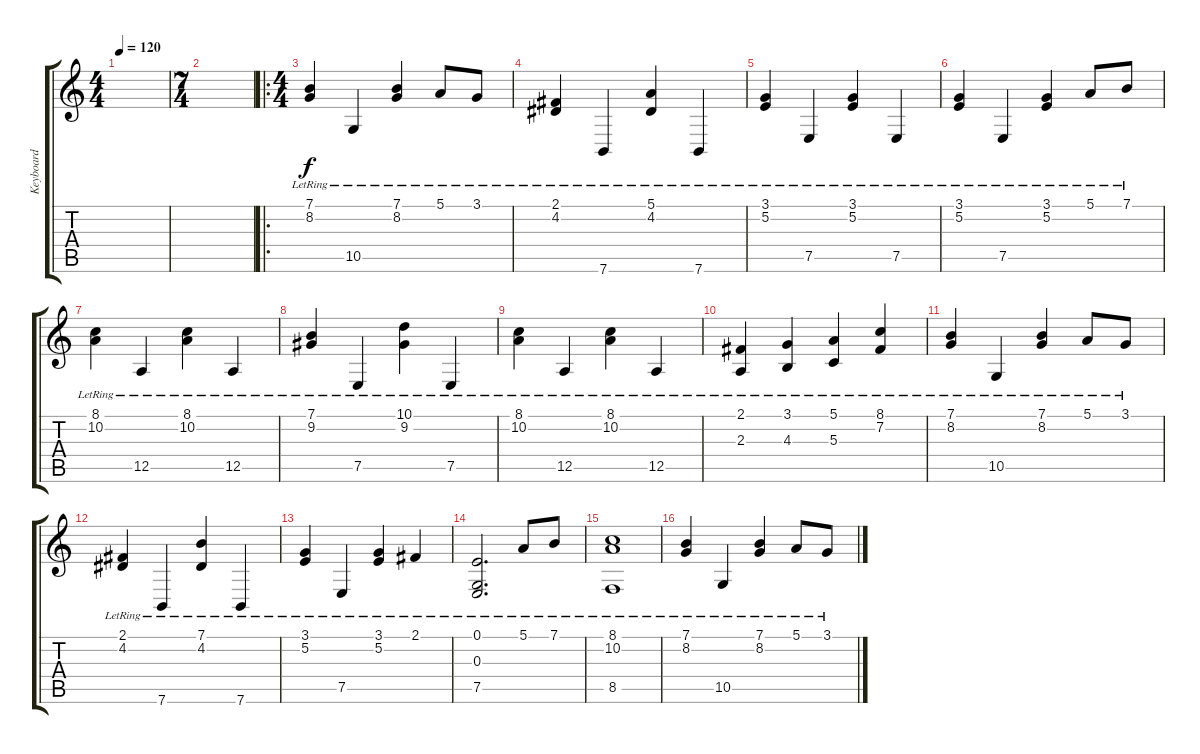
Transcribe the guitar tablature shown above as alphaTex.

\track ("Keyboard" "Keyboard") {instrument harpsichord}
\staff {score tabs}
\tuning (E4 B3 G3 D3 A2 E2) {hide}
\ts (4 4)
\tempo 120
\clef g2
\ks c
|
\ts (7 4)
|
\ro
\ts (4 4)
(7.1{lr} 8.2{lr}).4{instrument acousticgrandpiano} 10.5{lr}.4 (7.1{lr} 8.2{lr}).4 5.1{lr}.8 3.1{lr}.8 |
(2.1{lr} 4.2{lr}).4 7.6{lr}.4 (5.1{lr} 4.2{lr}).4 7.6{lr}.4 |
(3.1{lr} 5.2{lr}).4 7.5{lr}.4 (3.1{lr} 5.2{lr}).4 7.5{lr}.4 |
(3.1{lr} 5.2{lr}).4 7.5{lr}.4 (3.1{lr} 5.2{lr}).4 5.1{lr}.8 7.1{lr}.8 |
(8.1{lr} 10.2{lr}).4 12.5{lr}.4 (8.1{lr} 10.2{lr}).4 12.5{lr}.4 |
(7.1{lr} 9.2{lr}).4 7.5{lr}.4 (10.1{lr} 9.2{lr}).4 7.5{lr}.4 |
(8.1{lr} 10.2{lr}).4 12.5{lr}.4 (8.1{lr} 10.2{lr}).4 12.5{lr}.4 |
(2.1{lr} 2.3{lr}).4 (3.1{lr} 4.3{lr}).4 (5.1{lr} 5.3{lr}).4 (8.1{lr} 7.2{lr}).4 |
(7.1{lr} 8.2{lr}).4 10.5{lr}.4 (7.1{lr} 8.2{lr}).4 5.1{lr}.8 3.1{lr}.8 |
(2.1{lr} 4.2{lr}).4 7.6{lr}.4 (7.1{lr} 4.2{lr}).4 7.6{lr}.4 |
(3.1{lr} 5.2{lr}).4 7.5{lr}.4 (3.1{lr} 5.2{lr}).4 2.1{lr}.4 |
(0.1{lr} 0.3 7.5{lr}).2{d} 5.1{lr}.8 7.1{lr}.8 |
(8.1{lr} 10.2{lr} 8.5{lr}).1 |
(7.1{lr} 8.2{lr}).4 10.5{lr}.4 (7.1{lr} 8.2{lr}).4 5.1{lr}.8 3.1{lr}.8
